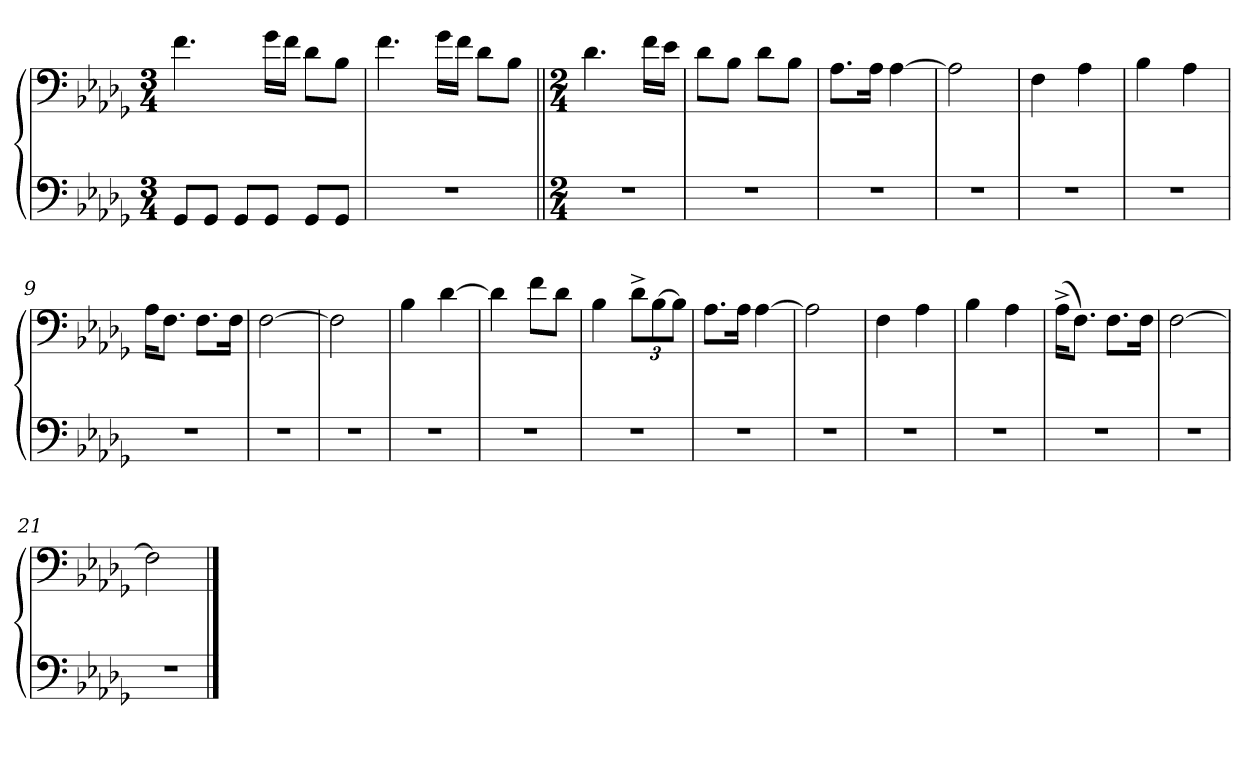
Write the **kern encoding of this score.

**kern	**kern
*part1	*part1
*staff2	*staff1
*clefF4	*clefF4
*k[b-e-a-d-g-]	*k[b-e-a-d-g-]
*M3/4	*M3/4
=1	=1
8GG-/L	4.f\
8GG-/J	.
8GG-/L	.
8GG-/J	16g-\LL
.	16f\JJ
8GG-/L	8d-\L
8GG-/J	8B-\J
=2	=2
2.r	4.f\
.	16g-\LL
.	16f\JJ
.	8d-\L
.	8B-\J
=3||	=3||
*M2/4	*M2/4
2r	4.d-\
.	16f\LL
.	16e-\JJ
=4	=4
2r	8d-\L
.	8B-\J
.	8d-\L
.	8B-\J
=5	=5
2r	8.A-\L
.	16A-\Jk
.	[4A-\
=6	=6
2r	2A-\]
=7	=7
2r	4F\
.	4A-\
=8	=8
2r	4B-\
.	4A-\
=9	=9
2r	16A-\KL
.	8.F\J
.	8.F\L
.	16F\Jk
=10	=10
2r	[2F\
=11	=11
2r	2F\]
=12	=12
2r	4B-\
.	[4d-\
=13	=13
2r	4d-\]
.	8f\L
.	8d-\J
=14	=14
2r	4B-\
.	12d-^\L
.	[12B-\
.	12B-\J]
=15	=15
2r	8.A-\L
.	16A-\Jk
.	[4A-\
=16	=16
2r	2A-\]
=17	=17
2r	4F\
.	4A-\
=18	=18
2r	4B-\
.	4A-\
=19	=19
2r	(16A-^\KL
.	8.F\J)
.	8.F\L
.	16F\Jk
=20	=20
2r	[2F\
=21	=21
2r	2F\]
==	==
*-	*-
